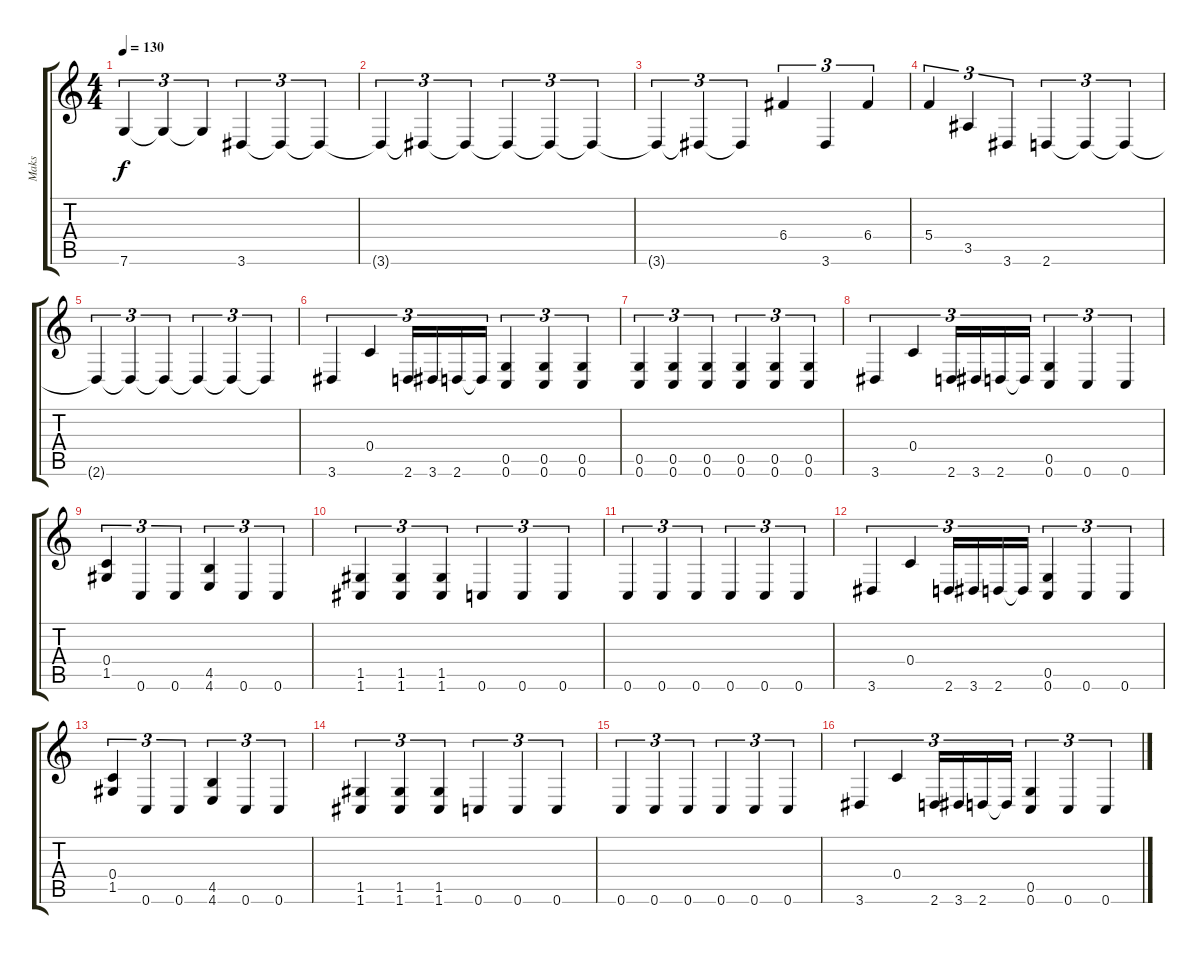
\track ("Maks" "Maks") {instrument distortionguitar}
\staff {score tabs}
\tuning (D4 A3 F3 C3 G2 C2) {hide}
\ts (4 4)
\tempo 130
\clef g2
\ks c
7.6{t}.4{tu (3 2) dy f} 7.6{t}.4{tu (3 2)} 7.6{t}.4{tu (3 2)} 3.6.4{tu (3 2)} 3.6{t}.4{tu (3 2)} 3.6{t}.4{tu (3 2)} |
3.6{t}.4{tu (3 2)} 3.6{t}.4{tu (3 2)} 3.6{t}.4{tu (3 2)} 3.6{t}.4{tu (3 2)} 3.6{t}.4{tu (3 2)} 3.6{t}.4{tu (3 2)} |
3.6{t}.4{tu (3 2)} 3.6{t}.4{tu (3 2)} 3.6{t}.4{tu (3 2)} 6.4.4{tu (3 2)} 3.6.4{tu (3 2)} 6.4.4{tu (3 2)} |
5.4.4{tu (3 2)} 3.5.4{tu (3 2)} 3.6.4{tu (3 2)} 2.6.4{tu (3 2)} 2.6{t}.4{tu (3 2)} 2.6{t}.4{tu (3 2)} |
2.6{t}.4{tu (3 2)} 2.6{t}.4{tu (3 2)} 2.6{t}.4{tu (3 2)} 2.6{t}.4{tu (3 2)} 2.6{t}.4{tu (3 2)} 2.6{t}.4{tu (3 2)} |
3.6.4{tu (3 2)} 0.4.4{tu (3 2)} 2.6.16{tu (3 2)} 3.6.16{tu (3 2)} 2.6.16{tu (3 2)} 2.6{t}.16{tu (3 2)} (0.5 0.6).4{tu (3 2)} (0.5 0.6).4{tu (3 2)} (0.5 0.6).4{tu (3 2)} |
(0.5 0.6).4{tu (3 2)} (0.5 0.6).4{tu (3 2)} (0.5 0.6).4{tu (3 2)} (0.5 0.6).4{tu (3 2)} (0.5 0.6).4{tu (3 2)} (0.5 0.6).4{tu (3 2)} |
3.6.4{tu (3 2)} 0.4.4{tu (3 2)} 2.6.16{tu (3 2)} 3.6.16{tu (3 2)} 2.6.16{tu (3 2)} 2.6{t}.16{tu (3 2)} (0.5 0.6).4{tu (3 2)} 0.6.4{tu (3 2)} 0.6.4{tu (3 2)} |
(0.4 1.5).4{tu (3 2)} 0.6.4{tu (3 2)} 0.6.4{tu (3 2)} (4.5 4.6).4{tu (3 2)} 0.6.4{tu (3 2)} 0.6.4{tu (3 2)} |
(1.5 1.6).4{tu (3 2)} (1.5 1.6).4{tu (3 2)} (1.5 1.6).4{tu (3 2)} 0.6.4{tu (3 2)} 0.6.4{tu (3 2)} 0.6.4{tu (3 2)} |
0.6.4{tu (3 2)} 0.6.4{tu (3 2)} 0.6.4{tu (3 2)} 0.6.4{tu (3 2)} 0.6.4{tu (3 2)} 0.6.4{tu (3 2)} |
3.6.4{tu (3 2)} 0.4.4{tu (3 2)} 2.6.16{tu (3 2)} 3.6.16{tu (3 2)} 2.6.16{tu (3 2)} 2.6{t}.16{tu (3 2)} (0.5 0.6).4{tu (3 2)} 0.6.4{tu (3 2)} 0.6.4{tu (3 2)} |
(0.4 1.5).4{tu (3 2)} 0.6.4{tu (3 2)} 0.6.4{tu (3 2)} (4.5 4.6).4{tu (3 2)} 0.6.4{tu (3 2)} 0.6.4{tu (3 2)} |
(1.5 1.6).4{tu (3 2)} (1.5 1.6).4{tu (3 2)} (1.5 1.6).4{tu (3 2)} 0.6.4{tu (3 2)} 0.6.4{tu (3 2)} 0.6.4{tu (3 2)} |
0.6.4{tu (3 2)} 0.6.4{tu (3 2)} 0.6.4{tu (3 2)} 0.6.4{tu (3 2)} 0.6.4{tu (3 2)} 0.6.4{tu (3 2)} |
3.6.4{tu (3 2)} 0.4.4{tu (3 2)} 2.6.16{tu (3 2)} 3.6.16{tu (3 2)} 2.6.16{tu (3 2)} 2.6{t}.16{tu (3 2)} (0.5 0.6).4{tu (3 2)} 0.6.4{tu (3 2)} 0.6.4{tu (3 2)}
